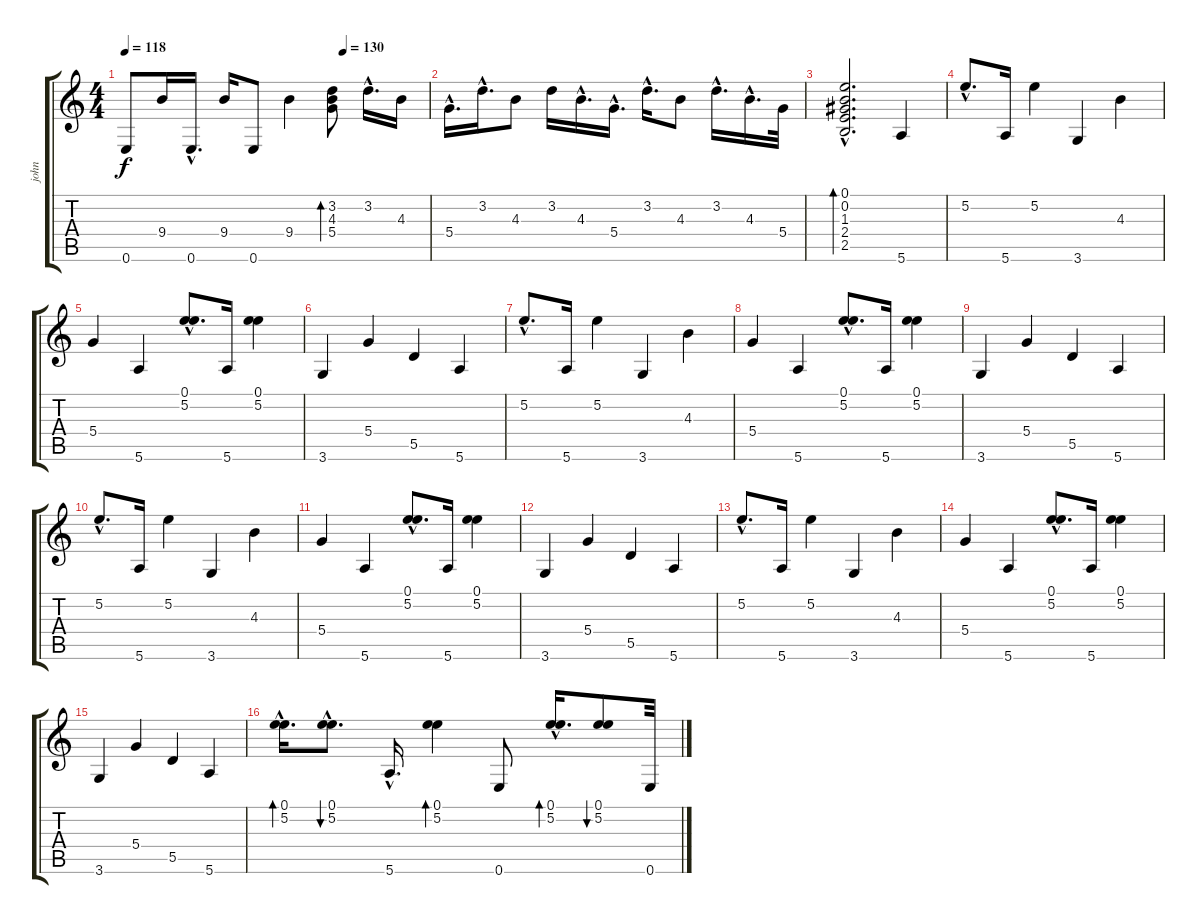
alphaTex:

\track ("john" "john") {instrument overdrivenguitar}
\staff {score tabs}
\tuning (E4 B3 G3 D3 A2 E2) {hide}
\ts (4 4)
\tempo 118
\tempo (130 0.71875)
\clef g2
\ks c
0.6.8{dy f} 9.4.16 0.6{hac}.16{d} 9.4.16 0.6.8 9.4.4 (3.2 4.3 5.4).8{bd 120} 3.2{hac}.16{d} 4.3.16 |
5.4{hac}.16{d} 3.2{hac}.16{d} 4.3.8 3.2.16 4.3{hac}.16{d} 5.4{hac}.16{d} 3.2{hac}.16{d} 4.3.8 3.2{hac}.16{d} 4.3{hac}.16{d} 5.4.32 |
(0.1{hac} 0.2{hac} 1.3{hac} 2.4{hac} 2.5{hac}).2{d bd 240} 5.6.4{instrument electricguitarclean} |
5.2{hac}.8{d} 5.6.16 5.2.4 3.6.4 4.3.4 |
5.4.4 5.6.4 (0.1{hac} 5.2{hac}).8{d} 5.6.16 (0.1 5.2).4 |
3.6.4 5.4.4 5.5.4 5.6.4 |
5.2{hac}.8{d} 5.6.16 5.2.4 3.6.4 4.3.4 |
5.4.4 5.6.4 (0.1{hac} 5.2{hac}).8{d} 5.6.16 (0.1 5.2).4 |
3.6.4 5.4.4 5.5.4 5.6.4 |
5.2{hac}.8{d} 5.6.16 5.2.4 3.6.4 4.3.4 |
5.4.4 5.6.4 (0.1{hac} 5.2{hac}).8{d} 5.6.16 (0.1 5.2).4 |
3.6.4 5.4.4 5.5.4 5.6.4 |
5.2{hac}.8{d} 5.6.16 5.2.4 3.6.4 4.3.4 |
5.4.4 5.6.4 (0.1{hac} 5.2{hac}).8{d} 5.6.16 (0.1 5.2).4 |
3.6.4 5.4.4 5.5.4 5.6.4 |
(0.1{hac} 5.2{hac}).16{d bd 240} (0.1{hac} 5.2{hac}).8{d bu 240} 5.6{hac}.16{d} (0.1 5.2).4{bd 240} 0.6.8 (0.1{hac} 5.2{hac}).16{d bd 240} (0.1 5.2).8{bu 240} 0.6.32
